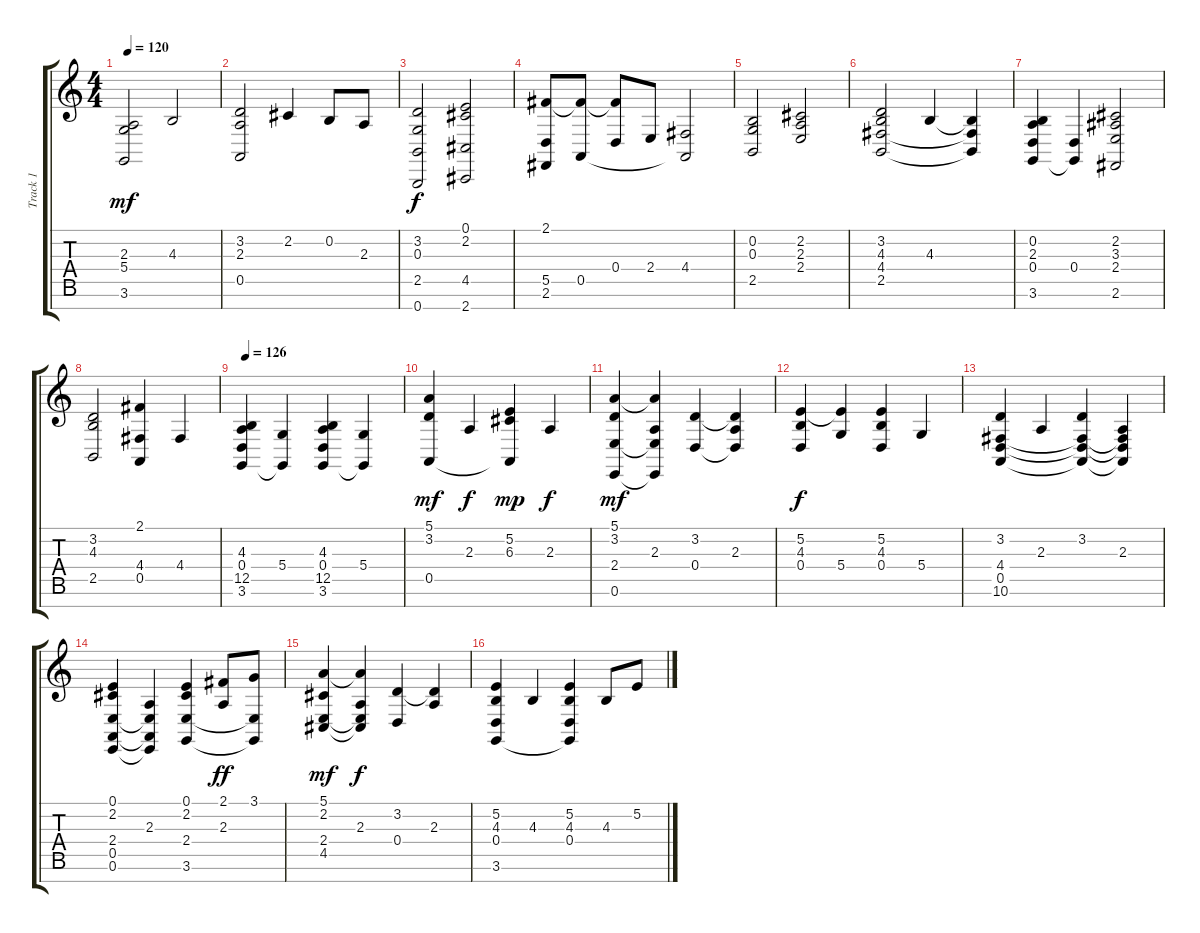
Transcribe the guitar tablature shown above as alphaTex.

\track ("Track 1" "Track 1") {instrument brightacousticpiano}
\staff {score tabs}
\tuning (E4 B3 G3 D3 A2 E2 B1) {hide}
\ts (4 4)
\tempo 120
\clef g2
\ks c
(2.3 5.4 3.6).2{dy mf} 4.3.2 |
(3.2 2.3 0.5).2 2.2.4 0.2.8 2.3.8 |
(3.2 0.3 2.5 0.7).2{dy f} (0.1 2.2 4.5 2.7).2 |
(2.1 5.5 2.6).8 (2.1{t} 0.5).8 (2.1{t} 0.4).8 2.4.8 (4.4 0.5{t}).2 |
(0.2 0.3 2.5).2 (2.2 2.3 2.4).2 |
(3.2 4.3 4.4 2.5).2 4.3.4 (4.3{t} 4.4{t} 2.5{t}).4 |
(0.2 2.3 0.4 3.6).4 (0.4 3.6{t}).4 (2.2 3.3 2.4 2.6).2 |
(3.2 4.3 2.5).2 (2.1 4.4 0.5).4 4.4.4 |
\tempo 126
(4.3 0.4 12.5 3.6).4 (5.4 3.6{t}).4 (4.3 0.4 12.5 3.6).4 (5.4 3.6{t}).4 |
(5.1 3.2 0.5).4{dy mf} 2.3.4{dy f} (5.2 6.3 0.5{t}).4{dy mp} 2.3.4{dy f} |
(5.1 3.2 2.4 0.6).4{dy mf} (5.1{t} 2.3 2.4{t} 0.6{t}).4 (3.2 0.4).4 (3.2{t} 2.3 0.4{t}).4 |
(5.2 4.3 0.4).4{dy f} (5.2{t} 5.4).4 (5.2 4.3 0.4).4 5.4.4 |
(3.2 4.4 0.5 10.6).4 2.3.4 (3.2 4.4{t} 0.5{t} 10.6{t}).4 (2.3 4.4{t} 0.5{t} 10.6{t}).4 |
(0.1 2.2 2.4 0.5 0.6).4 (2.3 2.4{t} 0.5{t} 0.6{t}).4 (0.1 2.2 2.4 3.6).4 (2.1 2.3).8{dy ff} (3.1 2.4{t} 3.6{t}).8 |
(5.1 2.2 2.4 4.5).4{dy mf} (5.1{t} 2.3 2.4{t} 4.5{t}).4{dy f} (3.2 0.4).4 (3.2{t} 2.3).4 |
(5.2 4.3 0.4 3.6).4 4.3.4 (5.2 4.3 0.4 3.6{t}).4 4.3.8 5.2.8
